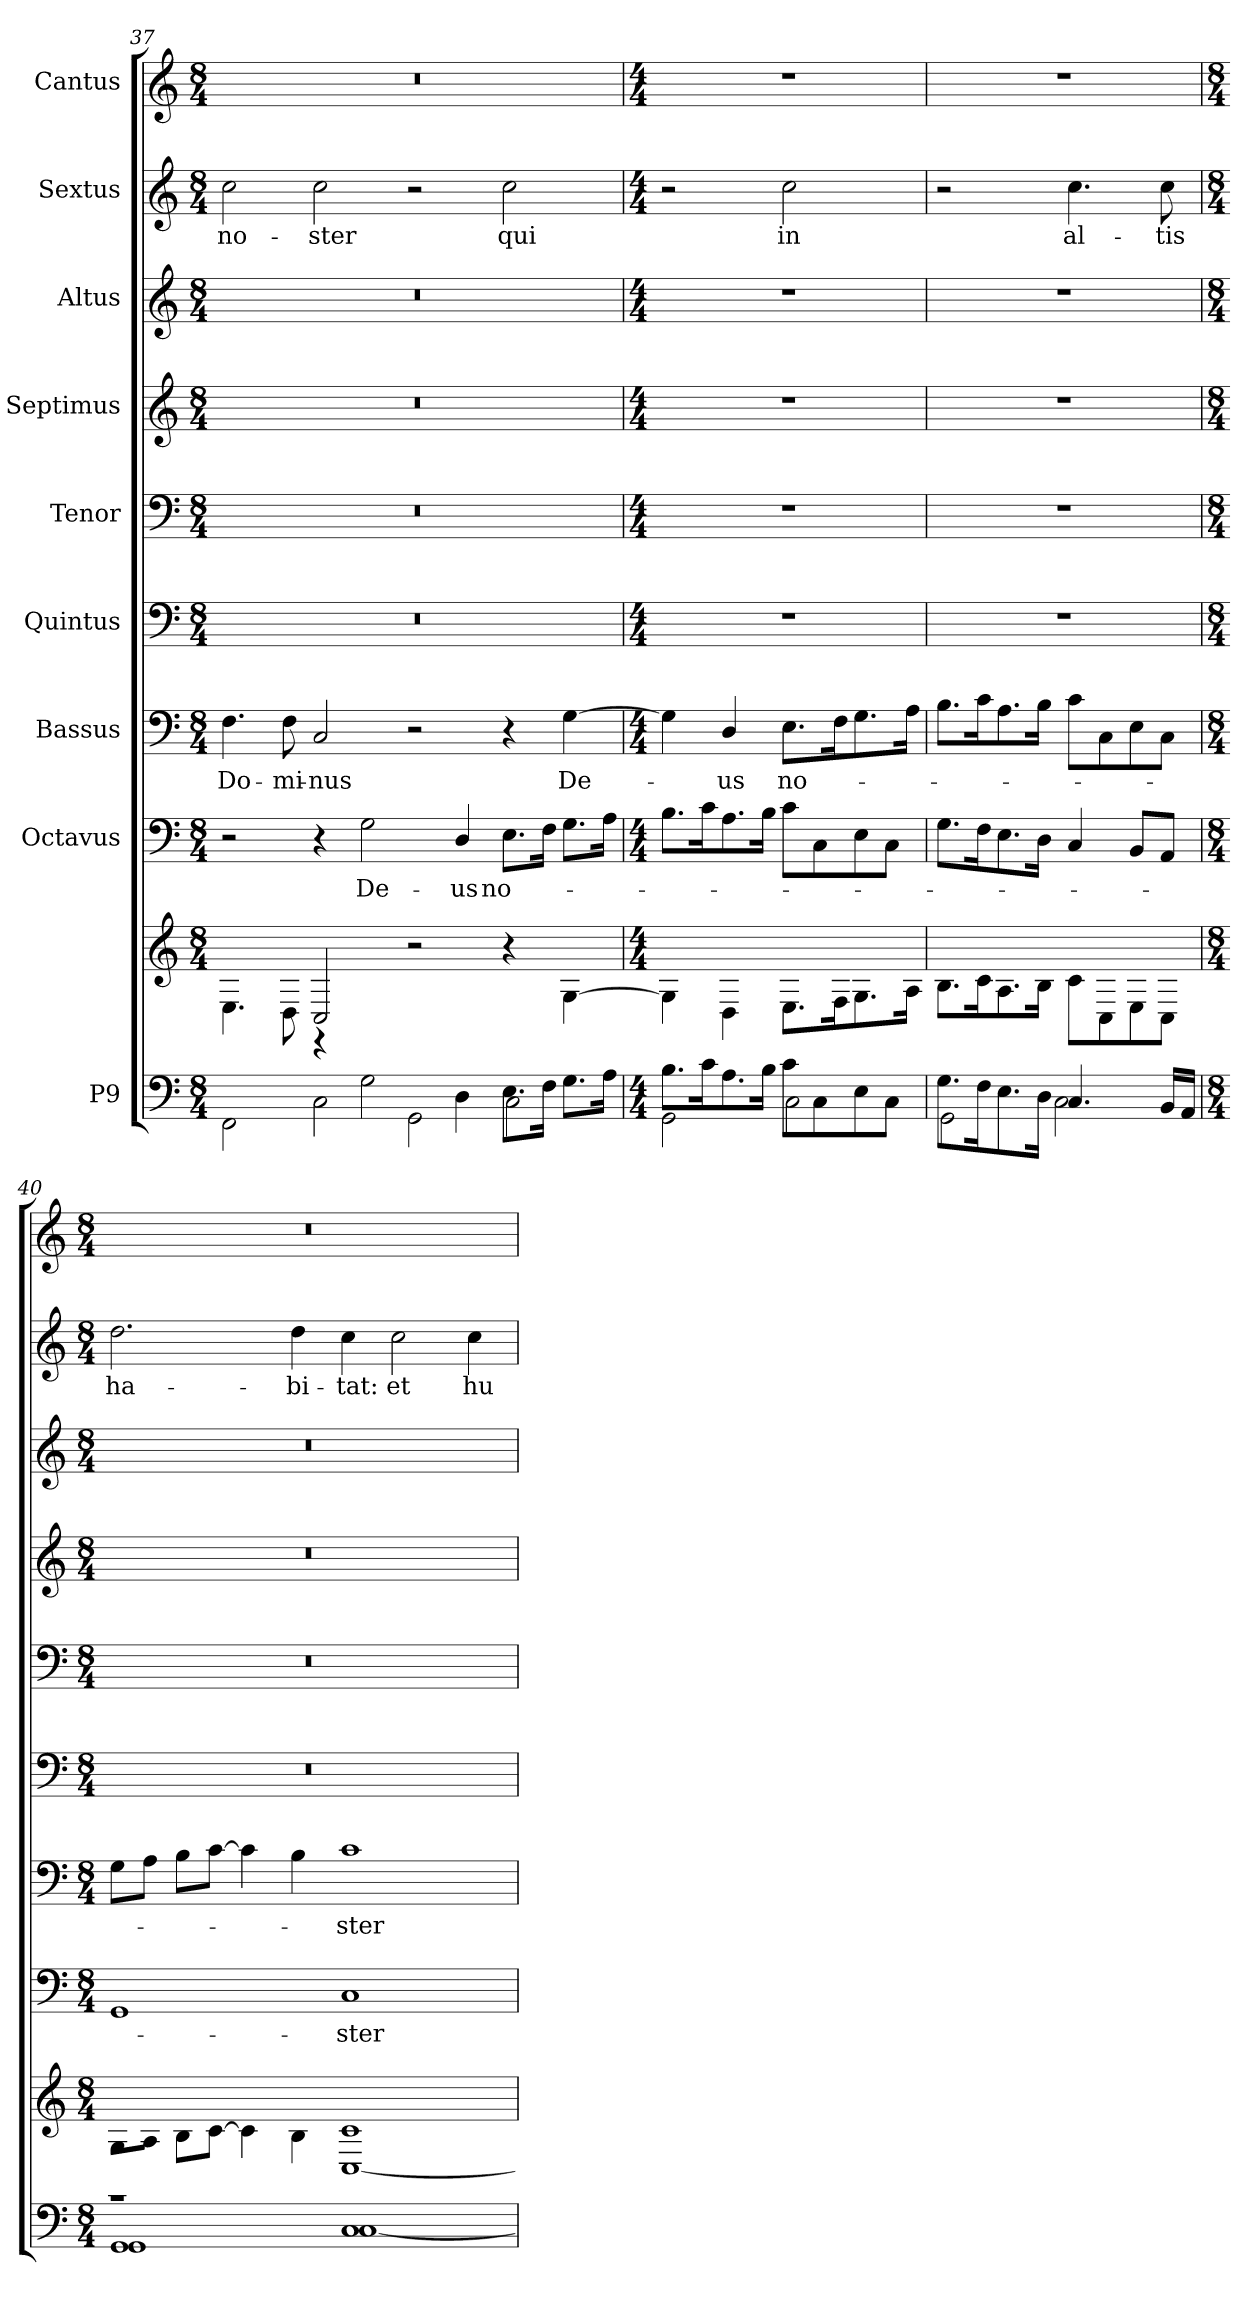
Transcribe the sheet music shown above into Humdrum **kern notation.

**kern	**kern	**kern	**text	**kern	**text	**kern	**kern	**kern	**kern	**kern	**text	**kern
*part9	*part9	*part8	*part8	*part7	*part7	*part6	*part5	*part4	*part3	*part2	*part2	*part1
*staff10	*staff9	*staff8	*staff8	*staff7	*staff7	*staff6	*staff5	*staff4	*staff3	*staff2	*staff2	*staff1
*I"P9	*	*I"Octavus	*	*I"Bassus	*	*I"Quintus	*I"Tenor	*I"Septimus	*I"Altus	*I"Sextus	*	*I"Cantus
*clefF4	*clefG2	*clefF4	*	*clefF4	*	*clefF4	*clefF4	*clefG2	*clefG2	*clefG2	*	*clefG2
*k[]	*k[]	*k[]	*	*k[]	*	*k[]	*k[]	*k[]	*k[]	*k[]	*	*k[]
*M8/4	*M8/4	*M8/4	*	*M8/4	*	*M8/4	*M8/4	*M8/4	*M8/4	*M8/4	*	*M8/4
=37	=37	=37	=37	=37	=37	=37	=37	=37	=37	=37	=37	=37
*^	*	*	*	*	*	*	*	*	*	*	*	*
!	!	!	!	!	!	!LO:LY:b	!	!	!	!	!	!LO:LY:b	!
2ryy	2FF\	4.E\	2r	.	4.F\	Do-	0r	0r	0r	0r	2cc\	no-	0r
!	!	!	!	!	!	!LO:LY:b	!	!	!	!	!	!	!
.	.	8D\	.	.	8F\	-mi-	.	.	.	.	.	.	.
!	!	!	!	!	!	!LO:LY:b	!	!	!	!	!	!LO:LY:b	!
4rg	2C\	2C/	4r	.	2C/	-nus	.	.	.	.	2cc\	-ster	.
!	!	!	!	!LO:LY:b	!	!	!	!	!	!	!	!	!
2G\	.	.	2G\	De-	.	.	.	.	.	.	.	.	.
.	2GG\	2r	.	.	2r	.	.	.	.	.	2r	.	.
!	!	!	!	!LO:LY:b	!	!	!	!	!	!	!	!	!
4D\	.	.	4D/	-us	.	.	.	.	.	.	.	.	.
!	!	!	!	!LO:LY:b	!	!	!	!	!	!	!	!LO:LY:b	!
8.E\L	2C\	4r	8.E\L	no-	4r	.	.	.	.	.	2cc\	qui	.
16F\Jk	.	.	16F\Jk	.	.	.	.	.	.	.	.	.	.
!	!	!	!	!	!	!LO:LY:b	!	!	!	!	!	!	!
8.G\L	.	[4G\	8.G\L	.	[4G\	De-	.	.	.	.	.	.	.
16A\Jk	.	.	16A\Jk	.	.	.	.	.	.	.	.	.	.
=38	=38	=38	=38	=38	=38	=38	=38	=38	=38	=38	=38	=38	=38
*M4/4	*	*M4/4	*M4/4	*	*M4/4	*	*M4/4	*M4/4	*M4/4	*M4/4	*M4/4	*	*M4/4
8.B\L	2GG\	4G\]	8.B\L	.	4G\]	.	1r	1r	1r	1r	2r	.	1r
16c\K	.	.	16c\K	.	.	.	.	.	.	.	.	.	.
!	!	!	!	!	!	!LO:LY:b	!	!	!	!	!	!	!
8.A\	.	4D\	8.A\	.	4D/	-us	.	.	.	.	.	.	.
16B\Jk	.	.	16B\Jk	.	.	.	.	.	.	.	.	.	.
!	!	!	!	!	!	!LO:LY:b	!	!	!	!	!	!LO:LY:b	!
8c\L	2C\	8.E\L	8c\L	.	8.E\L	no-	.	.	.	.	2cc\	in	.
8C\	.	.	8C\	.	.	.	.	.	.	.	.	.	.
.	.	16F\K	.	.	16F\K	.	.	.	.	.	.	.	.
8E\	.	8.G\	8E\	.	8.G\	.	.	.	.	.	.	.	.
8C\J	.	.	8C\J	.	.	.	.	.	.	.	.	.	.
.	.	16A\Jk	.	.	16A\Jk	.	.	.	.	.	.	.	.
!!LO:PB:g=z
=39	=39	=39	=39	=39	=39	=39	=39	=39	=39	=39	=39	=39	=39
8.G\L	2GG\	8.B\L	8.G\L	.	8.B\L	.	1r	1r	1r	1r	2r	.	1r
16F\K	.	16c\K	16F\K	.	16c\K	.	.	.	.	.	.	.	.
8.E\	.	8.A\	8.E\	.	8.A\	.	.	.	.	.	.	.	.
16D\Jk	.	16B\Jk	16D\Jk	.	16B\Jk	.	.	.	.	.	.	.	.
!	!	!	!	!	!	!	!	!	!	!	!	!LO:LY:b	!
4.C/	2C\	8c\L	4C/	.	8c\L	.	.	.	.	.	4.cc\	al-	.
.	.	8C\	.	.	8C\	.	.	.	.	.	.	.	.
.	.	8E\	8BB/L	.	8E\	.	.	.	.	.	.	.	.
!	!	!	!	!	!	!	!	!	!	!	!	!LO:LY:b	!
16BB/LL	.	8C\J	8AA/J	.	8C\J	.	.	.	.	.	8cc\	-tis	.
16AA/JJ	.	.	.	.	.	.	.	.	.	.	.	.	.
=40	=40	=40	=40	=40	=40	=40	=40	=40	=40	=40	=40	=40	=40
*M8/4	*	*M8/4	*M8/4	*	*M8/4	*	*M8/4	*M8/4	*M8/4	*M8/4	*M8/4	*	*M8/4
*	*	*^	*	*	*	*	*	*	*	*	*	*	*
!	!	!	!	!	!	!	!	!	!	!	!	!	!LO:LY:b	!
1GG	1GG	8G\L	1rEE	1GG	.	8G\L	.	0r	0r	0r	0r	2.dd\	ha-	0r
.	.	8A\J	.	.	.	8A\J	.	.	.	.	.	.	.	.
.	.	8B\L	.	.	.	8B\L	.	.	.	.	.	.	.	.
.	.	[8c\J	.	.	.	[8c\J	.	.	.	.	.	.	.	.
.	.	4c\]	.	.	.	4c\]	.	.	.	.	.	.	.	.
!	!	!	!	!	!	!	!	!	!	!	!	!	!LO:LY:b	!
.	.	4B\	.	.	.	4B\	.	.	.	.	.	4dd\	-bi-	.
!	!	!	!	!	!LO:LY:b	!	!LO:LY:b	!	!	!	!	!	!LO:LY:b	!
1C	[1C	1c	[1C	1C	-ster	1c	-ster	.	.	.	.	4cc\	-tat:	.
!	!	!	!	!	!	!	!	!	!	!	!	!	!LO:LY:b	!
.	.	.	.	.	.	.	.	.	.	.	.	2cc\	et	.
!	!	!	!	!	!	!	!	!	!	!	!	!	!LO:LY:b	!
.	.	.	.	.	.	.	.	.	.	.	.	4cc\	hu-	.
*v	*v	*	*	*	*	*	*	*	*	*	*	*	*	*
*	*v	*v	*	*	*	*	*	*	*	*	*	*	*
=	=	=	=	=	=	=	=	=	=	=	=	=
*-	*-	*-	*-	*-	*-	*-	*-	*-	*-	*-	*-	*-
